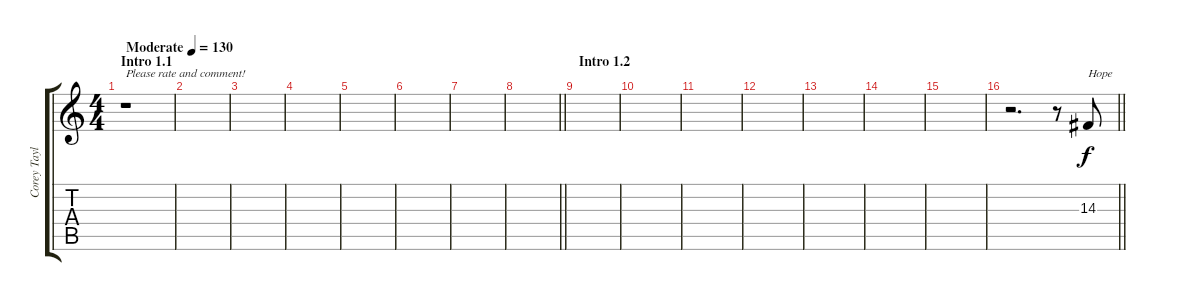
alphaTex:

\track ("Corey Taylor" "Corey Tayl") {instrument lead2sawtooth}
\staff {score tabs}
\tuning (Db4 Ab3 E3 B2 Gb2 B1) {hide}
\ts (4 4)
\section ("" "Intro 1.1")
\tempo (130 "Moderate")
\clef g2
\ks c
r.1{txt "Please rate and comment!" dy f instrument lead2sawtooth} |
|
|
|
|
|
|
\barLineRight lightlight
|
\section ("" "Intro 1.2")
|
|
|
|
|
|
|
\barLineRight lightlight
r.2{d} r.8 14.3.8{txt "Hope"}
